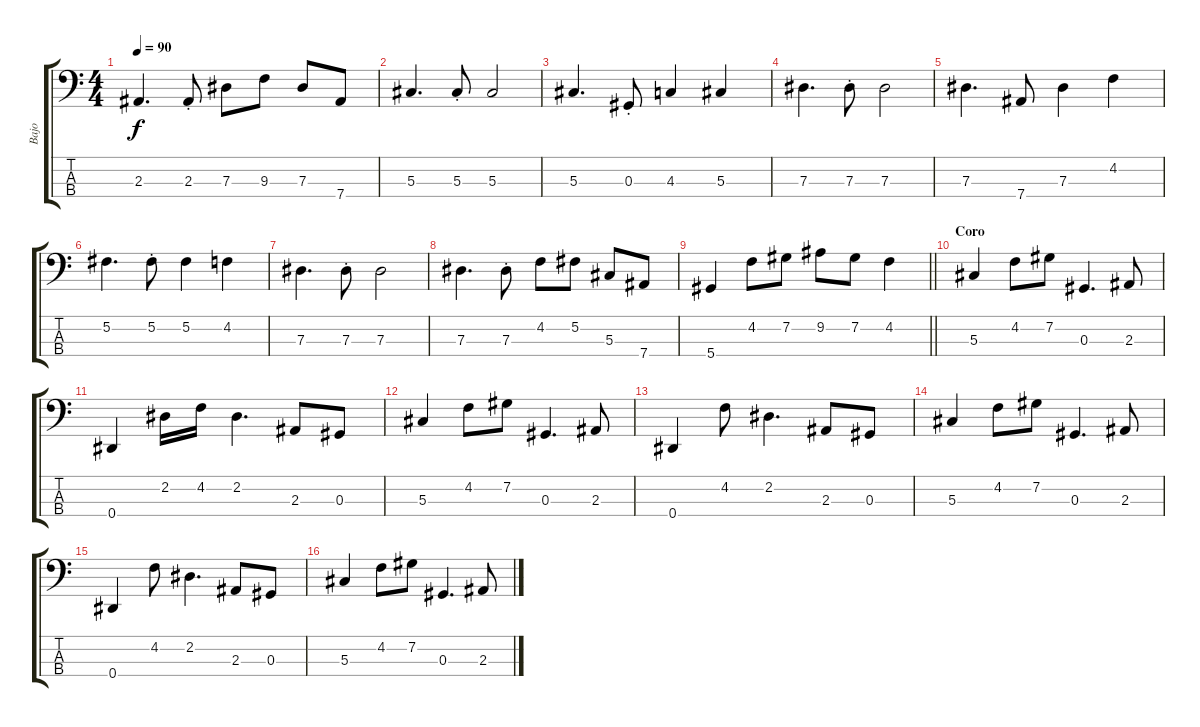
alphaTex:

\track ("Bajo" "Bajo") {instrument electricbassfinger}
\staff {score tabs}
\tuning (Gb2 Db2 Ab1 Eb1) {hide}
\ts (4 4)
\tempo 90
\clef f4
\ks c
2.3.4{d dy f} 2.3{st}.8 7.3.8 9.3.8 7.3.8 7.4.8 |
5.3.4{d} 5.3{st}.8 5.3.2 |
5.3.4{d} 0.3{st}.8 4.3.4 5.3.4 |
7.3.4{d} 7.3{st}.8 7.3.2 |
7.3.4{d} 7.4.8 7.3.4 4.2.4 |
5.2.4{d} 5.2{st}.8 5.2.4 4.2.4 |
7.3.4{d} 7.3{st}.8 7.3.2 |
7.3.4{d} 7.3{st}.8 4.2.8 5.2.8 5.3.8 7.4.8 |
\barLineRight lightlight
5.4.4 4.2.8 7.2.8 9.2.8 7.2.8 4.2.4 |
\section ("" "Coro")
5.3.4 4.2.8 7.2.8 0.3.4{d} 2.3.8 |
0.4.4 2.2.16 4.2.16 2.2.4{d} 2.3.8 0.3.8 |
5.3.4 4.2.8 7.2.8 0.3.4{d} 2.3.8 |
0.4.4 4.2.8 2.2.4{d} 2.3.8 0.3.8 |
5.3.4 4.2.8 7.2.8 0.3.4{d} 2.3.8 |
0.4.4 4.2.8 2.2.4{d} 2.3.8 0.3.8 |
5.3.4 4.2.8 7.2.8 0.3.4{d} 2.3.8
